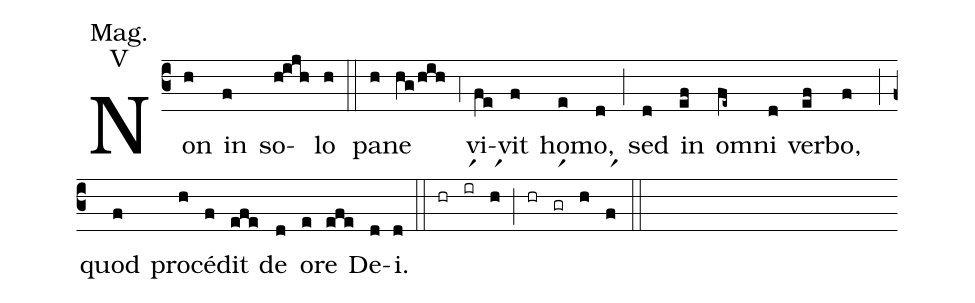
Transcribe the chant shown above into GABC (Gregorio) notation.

annotation: Mag.;
annotation: V;
%%
(c3) Non(h) in(f) so(h!ijh)lo(h) (::) pa(h)ne(hg/hih) (;4) vi(fe)vit(f) ho(e)mo,(d) (;) sed(d) in(ef) o(fe~)mni(d) ver(ef)bo,(f) (;) quod(f) pro(h)cé(f)dit(efe) de(d) o(e)re(efe) De(d)i.(d) (::) (hr)(irr1)(hr1)(;)(hr)(grr1)(h)(fr1)(::)
